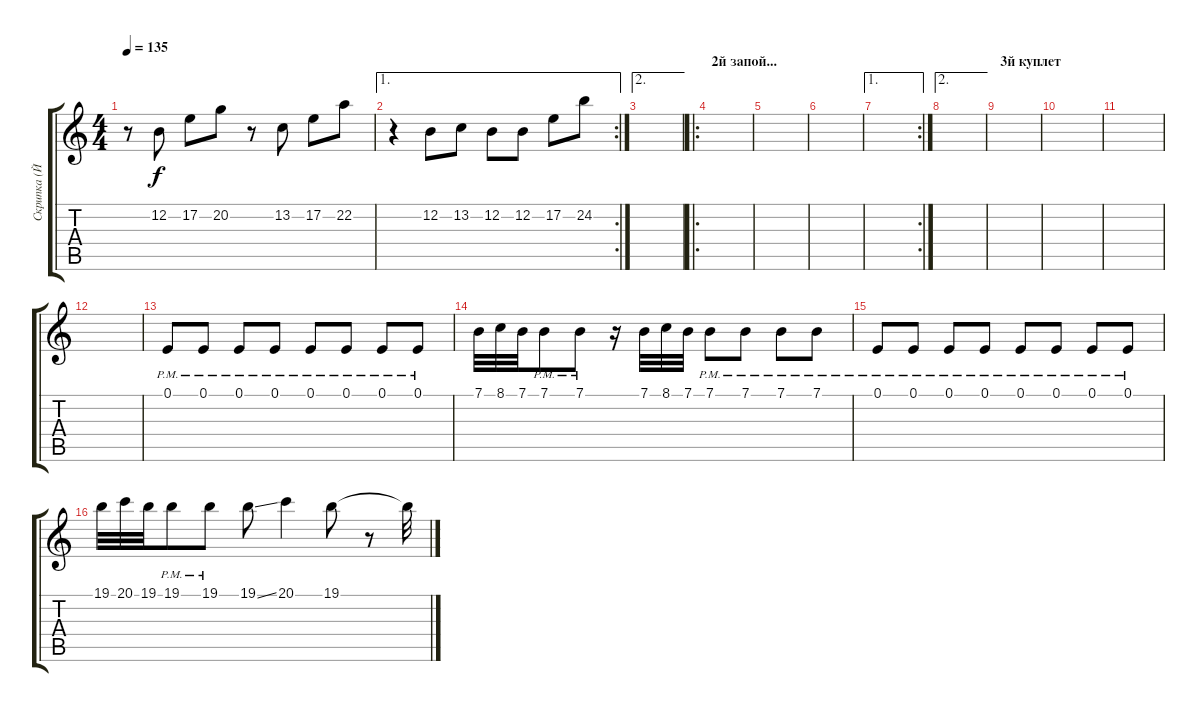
\track ("Скрипка (Йорик)" "Скрипка (Й") {instrument viola}
\staff {score tabs}
\tuning (E4 B3 G3 D3 A2 E2) {hide}
\ts (4 4)
\tempo 135
\clef g2
\ks c
r.8{dy f volume 14 instrument pizzicatostrings} 12.2.8 17.2.8 20.2.8 r.8 13.2.8 17.2.8 22.2.8 |
\ae 1
\rc 2
r.4 12.2.8 13.2.8 12.2.8 12.2.8 17.2.8 24.2.8 |
\ae 2
|
\ro
\section ("" "2й запой...")
|
|
|
\ae 1
\rc 2
|
\ae 2
|
\section ("" "3й куплет")
|
|
|
|
0.1{pm}.8{balance 5 instrument overdrivenguitar} 0.1{pm}.8 0.1{pm}.8 0.1{pm}.8 0.1{pm}.8 0.1{pm}.8 0.1{pm}.8 0.1{pm}.8 |
7.1.32 8.1.32 7.1.32 7.1{pm}.8 7.1{pm}.8 r.16 7.1.32 8.1.32 7.1.32 7.1{pm}.8 7.1{pm}.8 7.1{pm}.8 7.1{pm}.8 |
0.1{pm}.8{balance 11 instrument distortionguitar} 0.1{pm}.8 0.1{pm}.8 0.1{pm}.8 0.1{pm}.8 0.1{pm}.8 0.1{pm}.8 0.1{pm}.8 |
19.1.32 20.1.32 19.1.32 19.1{pm}.8 19.1{pm}.8 19.1{ss}.8 20.1.4 19.1.8 r.8 19.1{t}.32
